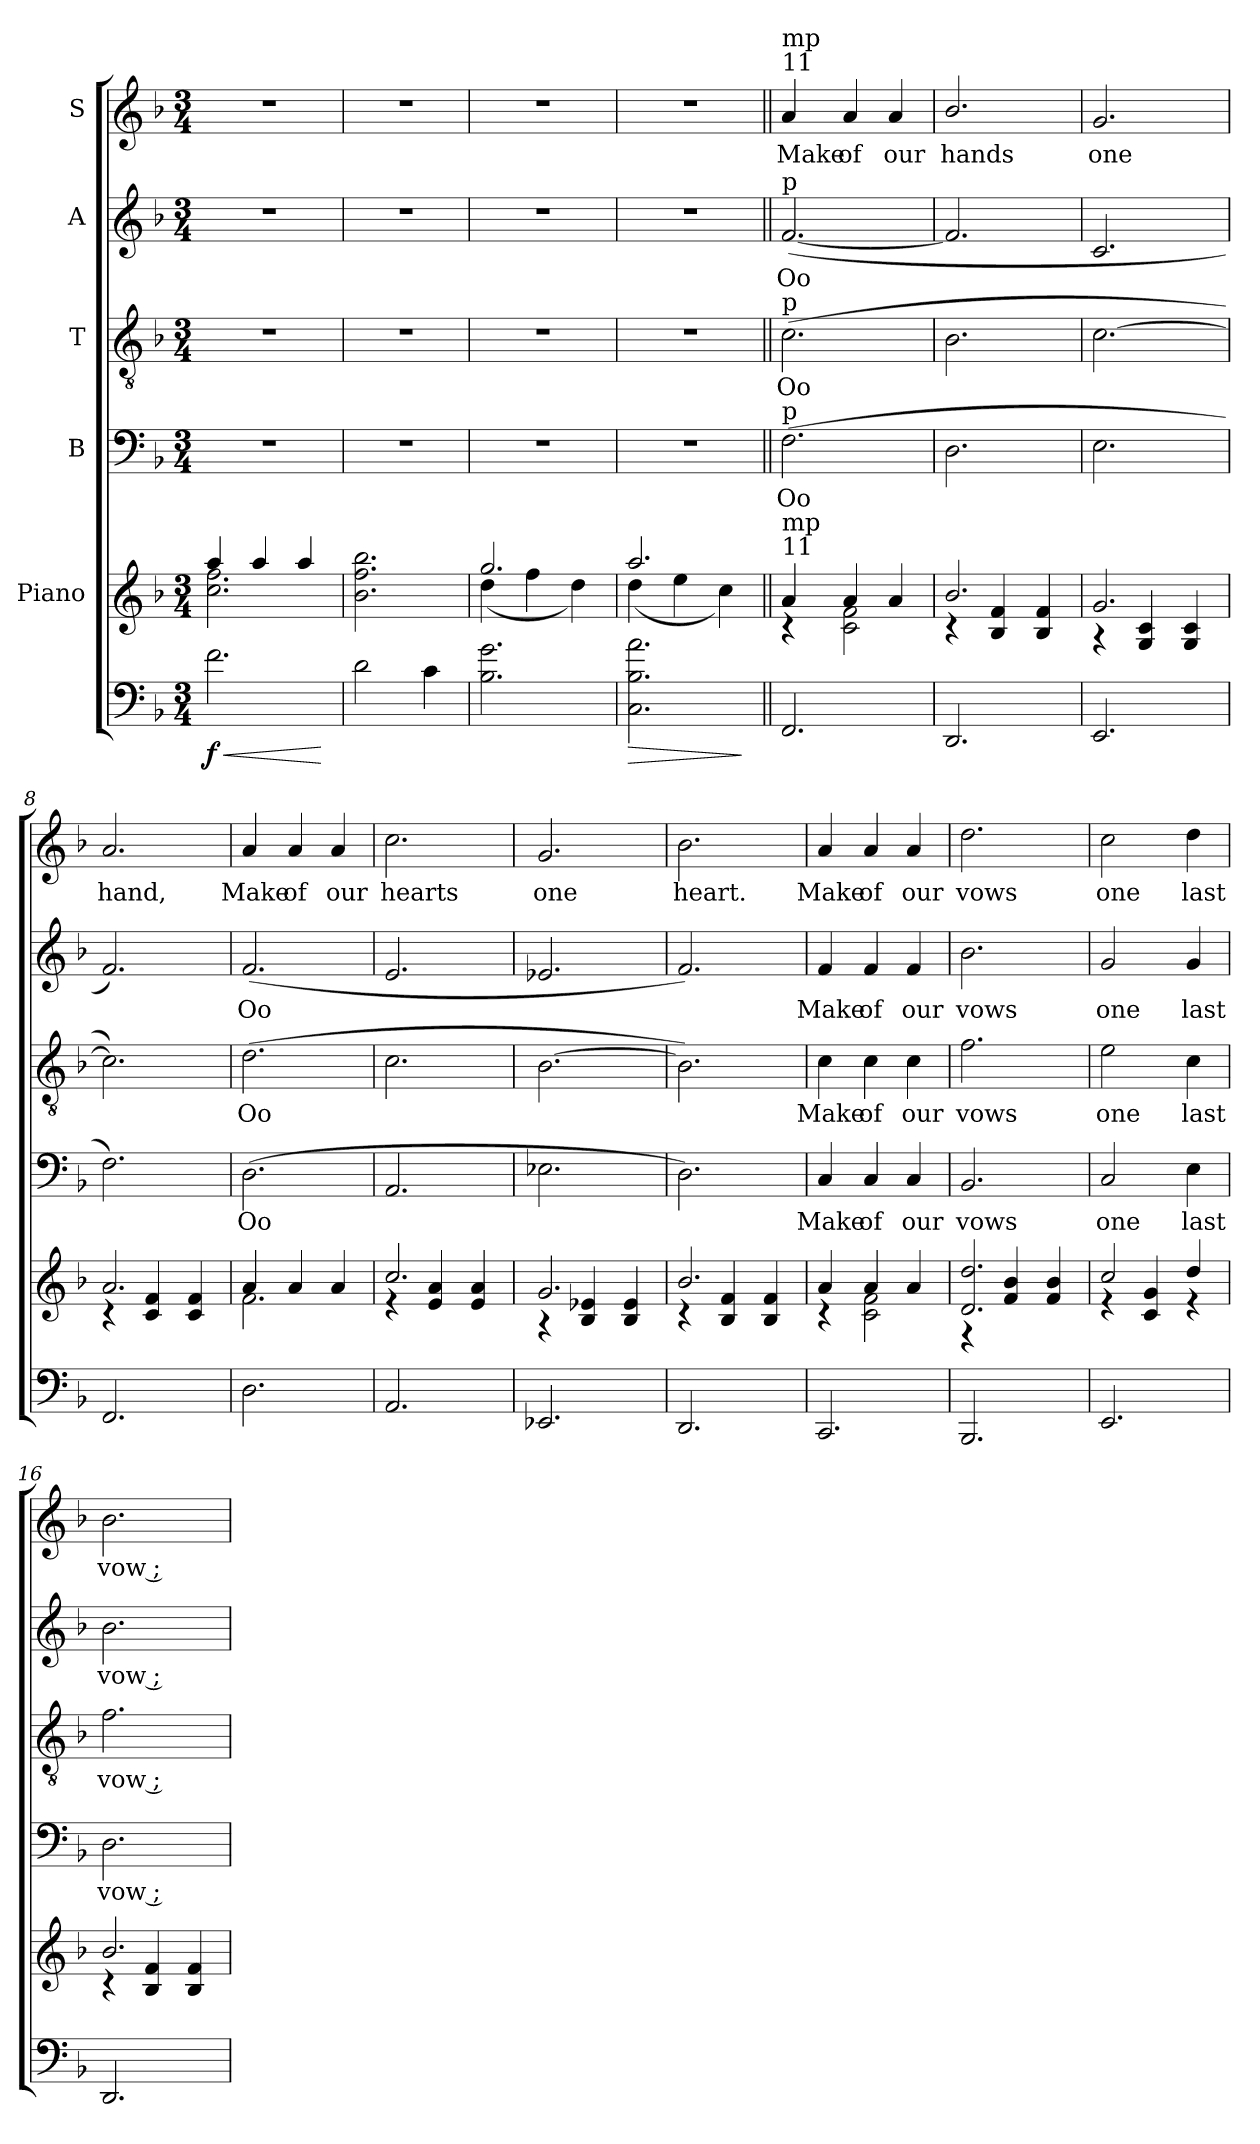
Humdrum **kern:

**kern	**dynam	**kern	**kern	**text	**kern	**text	**kern	**text	**kern	**text
*part6	*part6	*part5	*part4	*part4	*part3	*part3	*part2	*part2	*part1	*part1
*staff6	*staff6	*staff5	*staff4	*staff4	*staff3	*staff3	*staff2	*staff2	*staff1	*staff1
*	*	*I"Piano	*I"B	*	*I"T	*	*I"A	*	*I"S	*
*clefF4	*	*clefG2	*clefF4	*	*clefGv2	*	*clefG2	*	*clefG2	*
*k[b-]	*	*k[b-]	*k[b-]	*	*k[b-]	*	*k[b-]	*	*k[b-]	*
*F:	*	*F:	*F:	*	*F:	*	*F:	*	*F:	*
*M3/4	*	*M3/4	*M3/4	*	*M3/4	*	*M3/4	*	*M3/4	*
=1	=1	=1	=1	=1	=1	=1	=1	=1	=1	=1
!	!LO:HP:b	!	!	!	!	!	!	!	!	!
*	*	*^	*	*	*	*	*	*	*	*
!	!LO:DY:n=1:b	!	!	!	!	!	!	!	!	!	!
2.f\	< f	4aa/	2.cc\ 2.ff\	2.r	.	2.r	.	2.r	.	2.r	.
.	.	4aa/	.	.	.	.	.	.	.	.	.
.	.	4aa/	.	.	.	.	.	.	.	.	.
*	*	*v	*v	*	*	*	*	*	*	*	*
.	[	.	.	.	.	.	.	.	.	.
=2	=2	=2	=2	=2	=2	=2	=2	=2	=2	=2
2d\	.	2.b-\ 2.ff\ 2.bb-\	2.r	.	2.r	.	2.r	.	2.r	.
4c\	.	.	.	.	.	.	.	.	.	.
=3	=3	=3	=3	=3	=3	=3	=3	=3	=3	=3
*	*	*^	*	*	*	*	*	*	*	*
2.B-\ 2.g\	.	2.gg/	(4dd\	2.r	.	2.r	.	2.r	.	2.r	.
.	.	.	4ff\	.	.	.	.	.	.	.	.
.	.	.	4dd\)	.	.	.	.	.	.	.	.
=4	=4	=4	=4	=4	=4	=4	=4	=4	=4	=4	=4
!	!LO:HP:b	!	!	!	!	!	!	!	!	!	!
2.C\ 2.B-\ 2.a\	>	2.aa/	(4dd\	2.r	.	2.r	.	2.r	.	2.r	.
.	.	.	4ee\	.	.	.	.	.	.	.	.
.	.	.	4cc\)	.	.	.	.	.	.	.	.
*	*	*v	*v	*	*	*	*	*	*	*	*
.	]	.	.	.	.	.	.	.	.	.
=5||	=5||	=5||	=5||	=5||	=5||	=5||	=5||	=5||	=5||	=5||
*	*	*^	*	*	*	*	*	*	*	*
!	!	!	!	!	!	!	!	!	!	!LO:TX:a:t=11	!
!	!	!	!	!	!	!	!	!	!	!LO:TX:a:t=mp	!
!	!	!	!	!	!	!	!	!LO:TX:a:t=p	!	!	!
!	!	!	!	!	!	!LO:TX:a:t=p	!	!	!	!	!
!	!	!	!	!LO:TX:a:t=p	!	!	!	!	!	!	!
!	!	!LO:TX:a:t=11	!	!	!	!	!	!	!	!	!
!	!	!LO:TX:a:t=mp	!	!	!	!	!	!	!	!	!
2.FF/	.	4a/	4r	(2.F\	Oo	(2.c\	Oo	([2.f/	Oo	4a/	Make
.	.	4a/	2c\ 2f\	.	.	.	.	.	.	4a/	of
.	.	4a/	.	.	.	.	.	.	.	4a/	our
=6	=6	=6	=6	=6	=6	=6	=6	=6	=6	=6	=6
2.DD/	.	2.b-/	4r	2.D\	.	2.B-\	.	2.f/]	.	2.b-/	hands
.	.	.	4B-/ 4f/	.	.	.	.	.	.	.	.
.	.	.	4B-/ 4f/	.	.	.	.	.	.	.	.
=7	=7	=7	=7	=7	=7	=7	=7	=7	=7	=7	=7
2.EE/	.	2.g/	4r	2.E\	.	[2.c\	.	2.c/	.	2.g/	one
.	.	.	4G/ 4c/	.	.	.	.	.	.	.	.
.	.	.	4G/ 4c/	.	.	.	.	.	.	.	.
=8	=8	=8	=8	=8	=8	=8	=8	=8	=8	=8	=8
2.FF/	.	2.a/	4r	2.F\)	.	2.c\])	.	2.f/)	.	2.a/	hand,
.	.	.	4c/ 4f/	.	.	.	.	.	.	.	.
.	.	.	4c/ 4f/	.	.	.	.	.	.	.	.
!!LO:PB:g=z
=9	=9	=9	=9	=9	=9	=9	=9	=9	=9	=9	=9
2.D\	.	4a/	2.f\	(2.D\	Oo	(2.d\	Oo	(2.f/	Oo	4a/	Make
.	.	4a/	.	.	.	.	.	.	.	4a/	of
.	.	4a/	.	.	.	.	.	.	.	4a/	our
=10	=10	=10	=10	=10	=10	=10	=10	=10	=10	=10	=10
2.AA/	.	2.cc/	4r	2.AA/	.	2.c\	.	2.e/	.	2.cc\	hearts
.	.	.	4e/ 4a/	.	.	.	.	.	.	.	.
.	.	.	4e/ 4a/	.	.	.	.	.	.	.	.
=11	=11	=11	=11	=11	=11	=11	=11	=11	=11	=11	=11
2.EE-X/	.	2.g/	4r	2.E-X\	.	[2.B-\	.	2.e-X/	.	2.g/	one
.	.	.	4B-/ 4e-X/	.	.	.	.	.	.	.	.
.	.	.	4B-/ 4e-/	.	.	.	.	.	.	.	.
=12	=12	=12	=12	=12	=12	=12	=12	=12	=12	=12	=12
2.DD/	.	2.b-/	4r	2.D\)	.	2.B-\])	.	2.f/)	.	2.b-\	heart.
.	.	.	4B-/ 4f/	.	.	.	.	.	.	.	.
.	.	.	4B-/ 4f/	.	.	.	.	.	.	.	.
=13	=13	=13	=13	=13	=13	=13	=13	=13	=13	=13	=13
2.CC/	.	4a/	4r	4C/	Make	4c\	Make	4f/	Make	4a/	Make
.	.	4a/	2c\ 2f\	4C/	of	4c\	of	4f/	of	4a/	of
.	.	4a/	.	4C/	our	4c\	our	4f/	our	4a/	our
=14	=14	=14	=14	=14	=14	=14	=14	=14	=14	=14	=14
2.BBB-/	.	2.d/ 2.dd/	4r	2.BB-/	vows	2.f\	vows	2.b-\	vows	2.dd\	vows
.	.	.	4f/ 4b-/	.	.	.	.	.	.	.	.
.	.	.	4f/ 4b-/	.	.	.	.	.	.	.	.
=15	=15	=15	=15	=15	=15	=15	=15	=15	=15	=15	=15
2.EE/	.	2cc/	4r	2C/	one	2e\	one	2g/	one	2cc\	one
.	.	.	4c/ 4g/	.	.	.	.	.	.	.	.
.	.	4dd/	4r	4E\	last	4c\	last	4g/	last	4dd\	last
=16	=16	=16	=16	=16	=16	=16	=16	=16	=16	=16	=16
2.DD/	.	2.b-/	4r	2.D\	vow ;	2.f\	vow ;	2.b-\	vow ;	2.b-\	vow ;
.	.	.	4B-/ 4f/	.	.	.	.	.	.	.	.
.	.	.	4B-/ 4f/	.	.	.	.	.	.	.	.
*	*	*v	*v	*	*	*	*	*	*	*	*
=	=	=	=	=	=	=	=	=	=	=
*-	*-	*-	*-	*-	*-	*-	*-	*-	*-	*-
